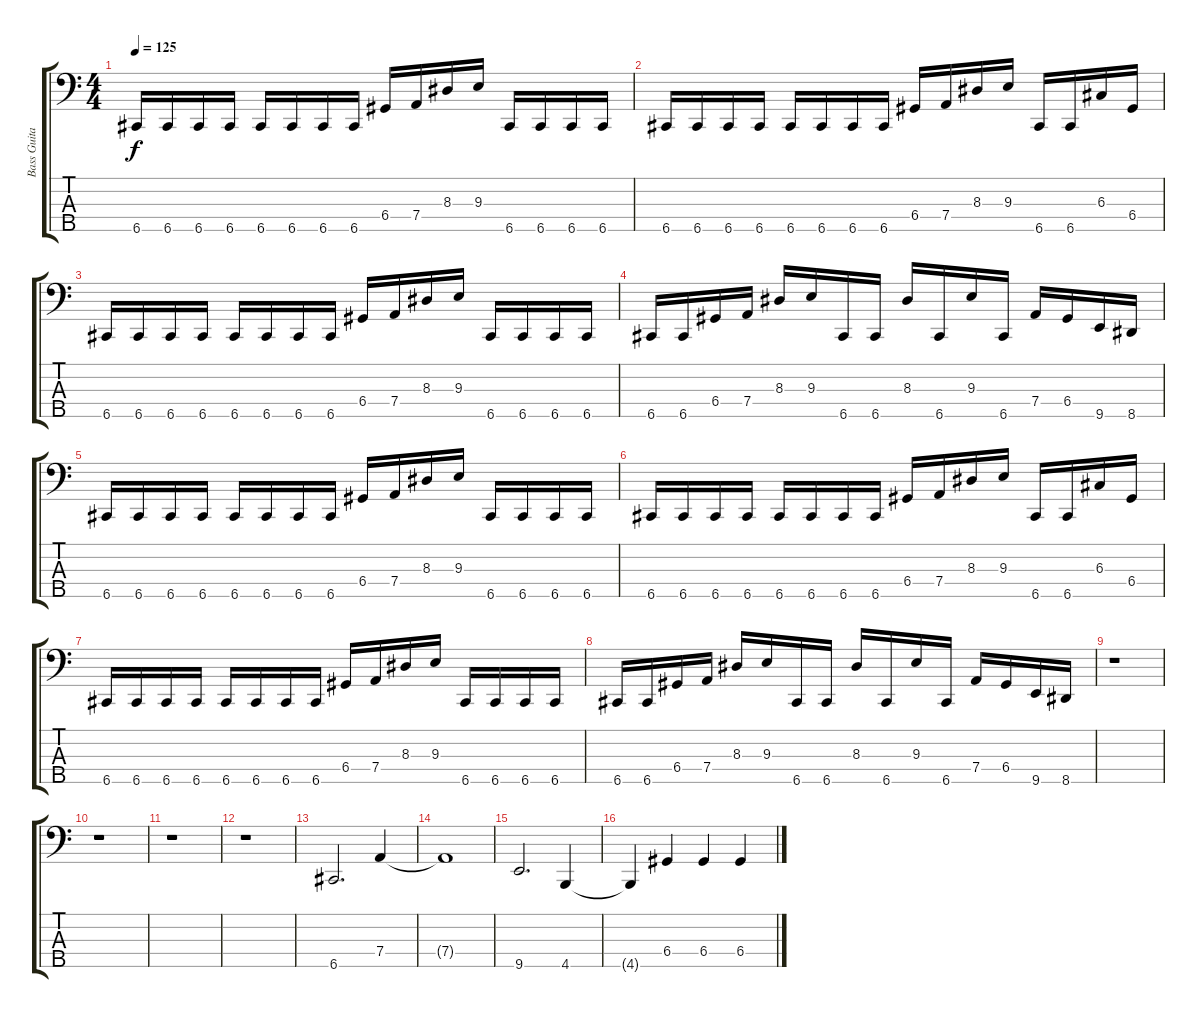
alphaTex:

\track ("Bass Guitar" "Bass Guita") {instrument electricbasspick}
\staff {score tabs}
\tuning (F2 C2 G1 D1 G0) {hide}
\ts (4 4)
\tempo 125
\clef f4
\ks c
6.5.16{dy f} 6.5.16 6.5.16 6.5.16 6.5.16 6.5.16 6.5.16 6.5.16 6.4.16 7.4.16 8.3.16 9.3.16 6.5.16 6.5.16 6.5.16 6.5.16 |
6.5.16 6.5.16 6.5.16 6.5.16 6.5.16 6.5.16 6.5.16 6.5.16 6.4.16 7.4.16 8.3.16 9.3.16 6.5.16 6.5.16 6.3.16 6.4.16 |
6.5.16 6.5.16 6.5.16 6.5.16 6.5.16 6.5.16 6.5.16 6.5.16 6.4.16 7.4.16 8.3.16 9.3.16 6.5.16 6.5.16 6.5.16 6.5.16 |
6.5.16 6.5.16 6.4.16 7.4.16 8.3.16 9.3.16 6.5.16 6.5.16 8.3.16 6.5.16 9.3.16 6.5.16 7.4.16 6.4.16 9.5.16 8.5.16 |
6.5.16 6.5.16 6.5.16 6.5.16 6.5.16 6.5.16 6.5.16 6.5.16 6.4.16 7.4.16 8.3.16 9.3.16 6.5.16 6.5.16 6.5.16 6.5.16 |
6.5.16 6.5.16 6.5.16 6.5.16 6.5.16 6.5.16 6.5.16 6.5.16 6.4.16 7.4.16 8.3.16 9.3.16 6.5.16 6.5.16 6.3.16 6.4.16 |
6.5.16 6.5.16 6.5.16 6.5.16 6.5.16 6.5.16 6.5.16 6.5.16 6.4.16 7.4.16 8.3.16 9.3.16 6.5.16 6.5.16 6.5.16 6.5.16 |
6.5.16 6.5.16 6.4.16 7.4.16 8.3.16 9.3.16 6.5.16 6.5.16 8.3.16 6.5.16 9.3.16 6.5.16 7.4.16 6.4.16 9.5.16 8.5.16 |
r.1 |
r.1 |
r.1 |
r.1 |
6.5.2{d} 7.4.4 |
7.4{t}.1 |
9.5.2{d} 4.5.4 |
4.5{t}.4 6.4.4 6.4.4 6.4.4
